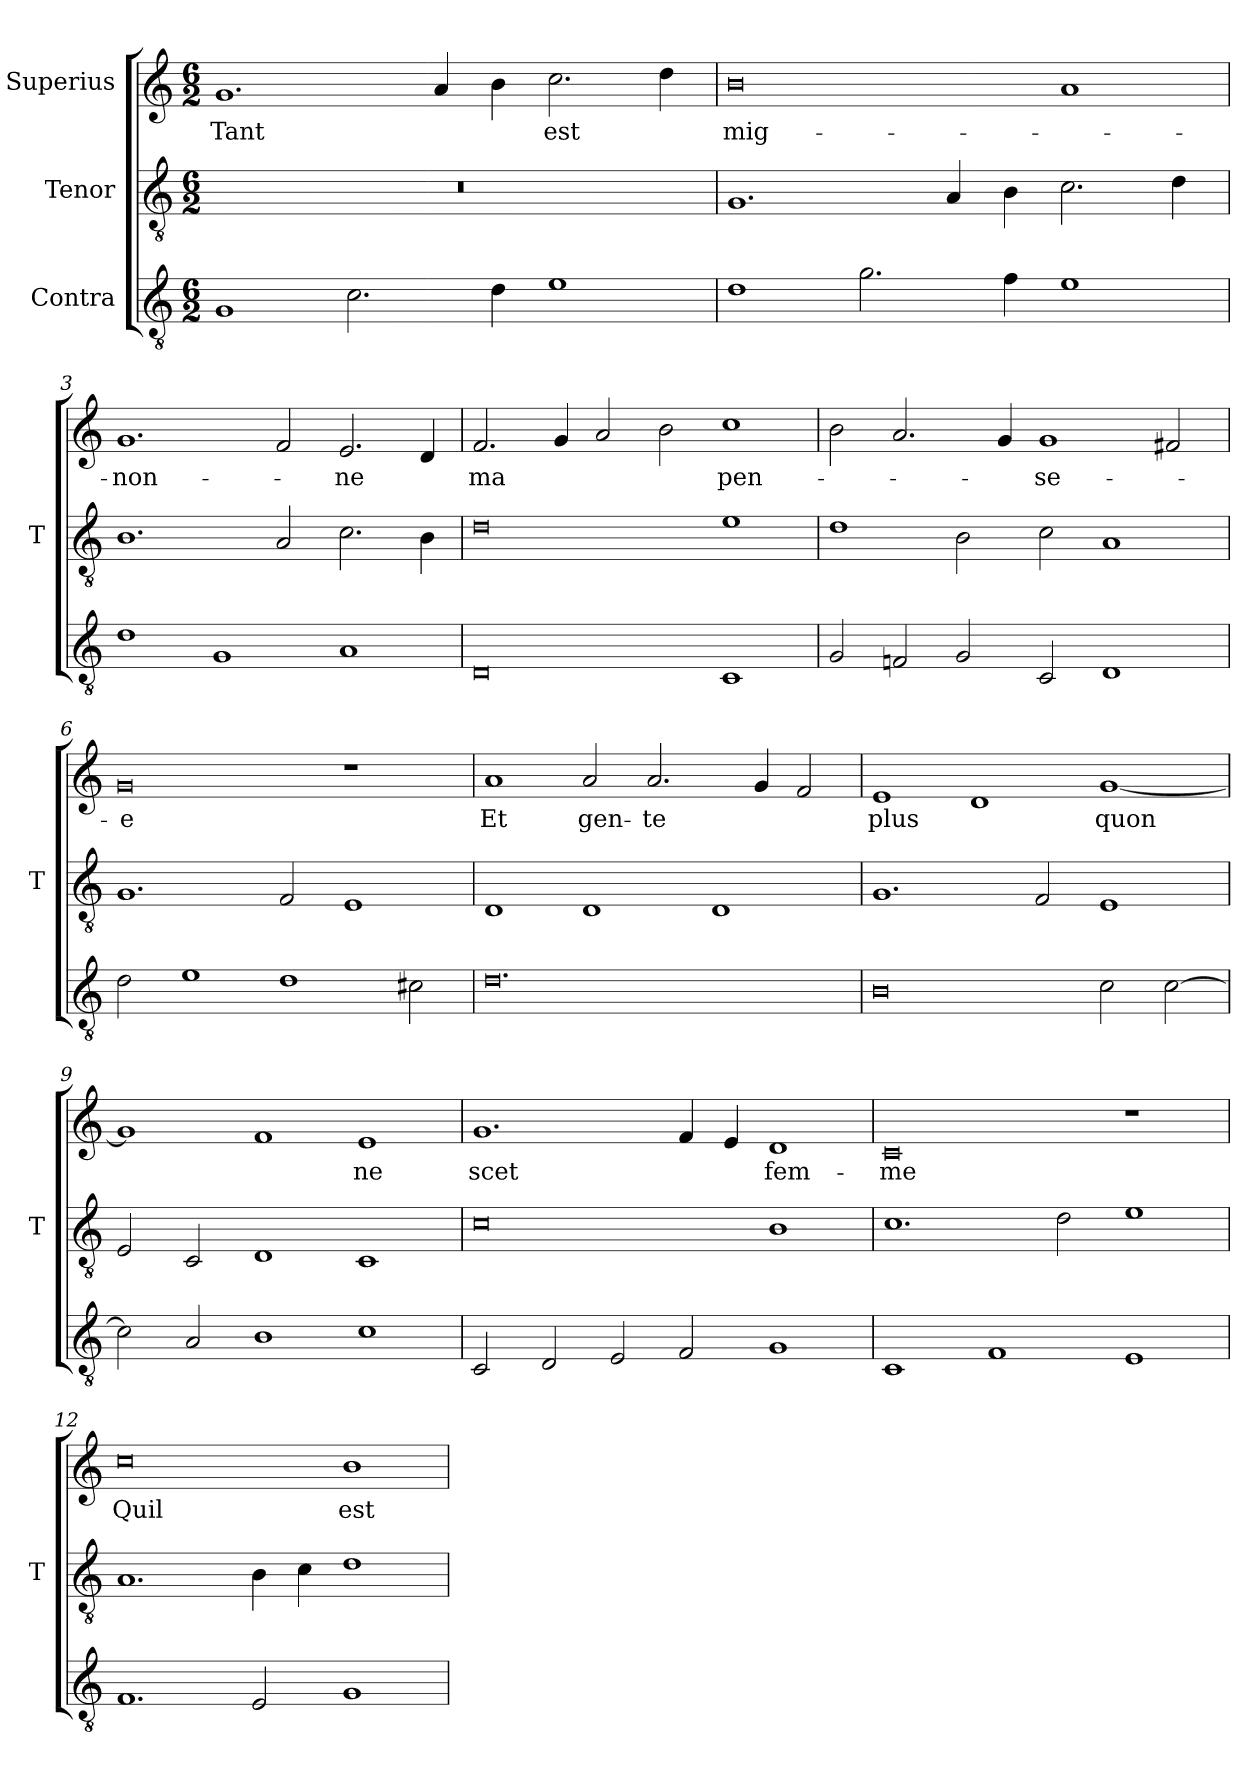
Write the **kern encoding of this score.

**kern	**kern	**kern	**text
*part3	*part2	*part1	*part1
*staff3	*staff2	*staff1	*staff1
*I"Contra	*I"Tenor	*I"Superius	*
*	*I'T	*	*
*clefGv2	*clefGv2	*clefG2	*
*M6/2	*M6/2	*M6/2	*
=1	=1	=1	=1
1G	0.r	1.g	-Tant
2.c	.	.	.
.	.	4a	.
4d	.	4b	.
1e	.	2.cc	-est
.	.	4dd	.
=2	=2	=2	=2
1d	1.G	0b	mig-
2.g	.	.	.
.	4A	.	.
4f	4B	.	.
1e	2.c	1a	.
.	4d	.	.
=3	=3	=3	=3
1d	1.B	1.g	-non-
1G	.	.	.
.	2A	2f	.
1A	2.c	2.e	-ne
.	4B	4d	.
=4	=4	=4	=4
0D	0d	2.f	-ma
.	.	4g	.
.	.	2a	.
.	.	2b	.
1C	1e	1cc	pen-
=5	=5	=5	=5
2G	1d	2b	.
2Fn	.	2.a	.
2G	2B	.	.
.	.	4g	.
2C	2c	1g	-se-
1D	1A	.	.
.	.	2f#X	.
=6	=6	=6	=6
2d	1.G	0g	-e
1e	.	.	.
1d	2F	.	.
.	1E	1r	.
2c#X	.	.	.
=7	=7	=7	=7
0.d	1D	1a	-Et
.	1D	2a	gen-
.	.	2.a	-te
.	1D	.	.
.	.	4g	.
.	.	2f	.
=8	=8	=8	=8
0B	1.G	1e	-plus
.	.	1d	.
.	2F	.	.
2c	1E	[1g	-quon
[2c	.	.	.
=9	=9	=9	=9
2c]	2E	1g]	.
2A	2C	.	.
1B	1D	1f	.
1c	1C	1e	-ne
=10	=10	=10	=10
2C	0c	1.g	-scet
2D	.	.	.
2E	.	.	.
2F	.	4f	.
.	.	4e	.
1G	1B	1d	fem-
=11	=11	=11	=11
1C	1.c	0c	-me
1F	.	.	.
.	2d	.	.
1E	1e	1r	.
=12	=12	=12	=12
1.F	1.A	0cc	-Quil
2E	4B	.	.
.	4c	.	.
1G	1d	1b	-est
=	=	=	=
*-	*-	*-	*-
